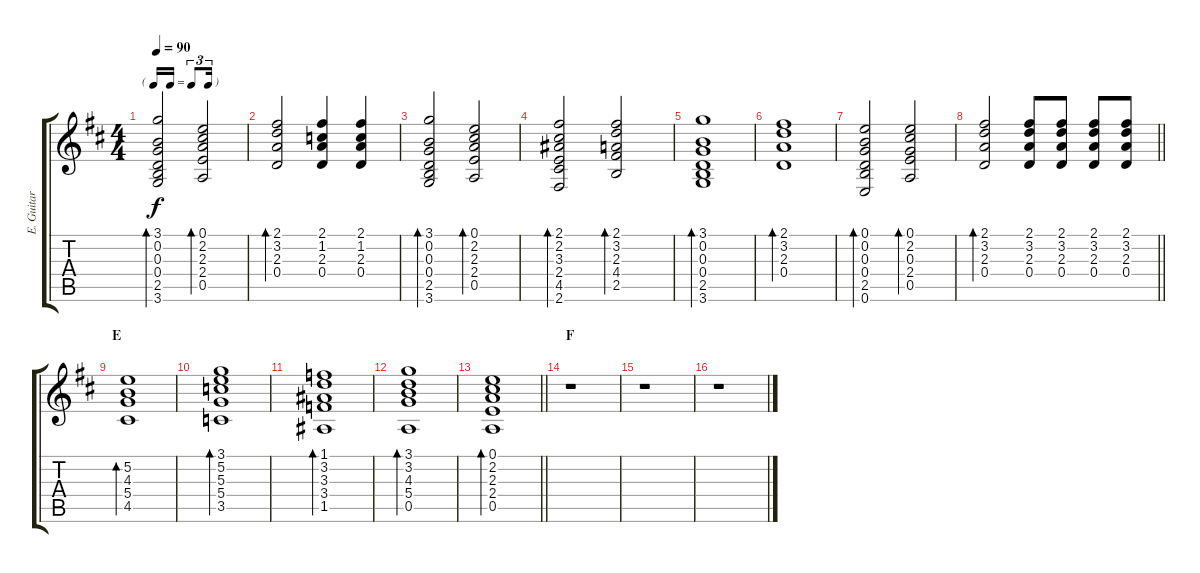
\track ("E. Guitar II" "E. Guitar ") {instrument overdrivenguitar}
\staff {score tabs}
\tuning (E4 B3 G3 D3 A2 E2) {hide}
\ts (4 4)
\tf triplet16th
\tempo 90
\clef g2
\ks d
(3.1 0.2 0.3 0.4 2.5 3.6).2{bd 120 dy f} (0.1 2.2 2.3 2.4 0.5).2{bd 120} |
(2.1 3.2 2.3 0.4).2{bd 120} (2.1 1.2 2.3 0.4).4 (2.1 1.2 2.3 0.4).4 |
(3.1 0.2 0.3 0.4 2.5 3.6).2{bd 120} (0.1 2.2 2.3 2.4 0.5).2{bd 120} |
(2.1 2.2 3.3 2.4 4.5 2.6).2{bd 120} (2.1 3.2 2.3 4.4 2.5).2{bd 120} |
(3.1 0.2 0.3 0.4 2.5 3.6).1{bd 120} |
(2.1 3.2 2.3 0.4).1{bd 120} |
(0.1 0.2 0.3 0.4 2.5 0.6).2{bd 120} (0.1 2.2 0.3 2.4 0.5).2{bd 120} |
\barLineRight lightlight
(2.1 3.2 2.3 0.4).2{bd 120} (2.1 3.2 2.3 0.4).8 (2.1 3.2 2.3 0.4).8 (2.1 3.2 2.3 0.4).8 (2.1 3.2 2.3 0.4).8 |
\section ("" "E")
(5.2 4.3 5.4 4.5).1{bd 120} |
(3.1 5.2 5.3 5.4 3.5).1{bd 120} |
(1.1 3.2 3.3 3.4 1.5).1{bd 120} |
(3.1 3.2 4.3 5.4 0.5).1{bd 120} |
\barLineRight lightlight
(0.1 2.2 2.3 2.4 0.5).1{bd 120} |
\section ("" "F")
r.1 |
r.1 |
r.1
